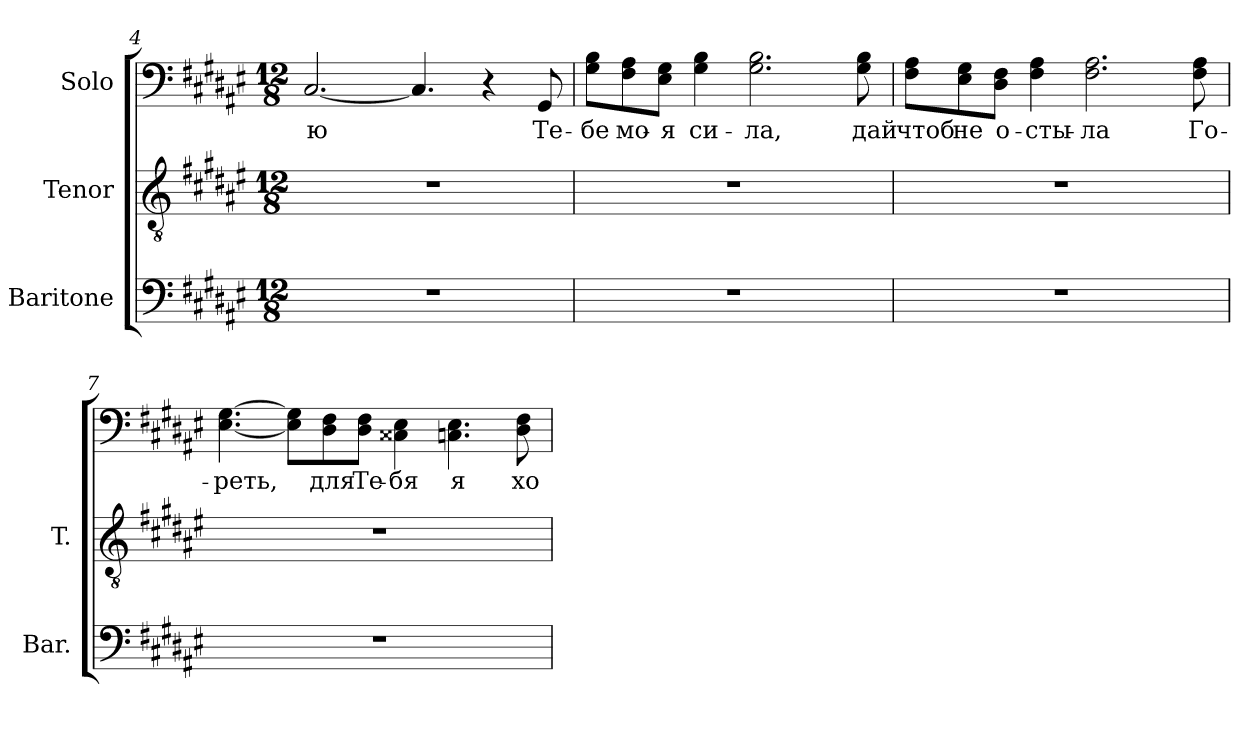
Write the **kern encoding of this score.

**kern	**kern	**kern	**text
*part3	*part2	*part1	*part1
*staff3	*staff2	*staff1	*staff1
*I"Baritone	*I"Tenor	*I"Solo	*
*I'Bar.	*I'T.	*	*
*clefF4	*clefGv2	*clefF4	*
*	*ITrd7c12	*	*
*k[f#c#g#d#a#e#]	*k[f#c#g#d#a#e#]	*k[f#c#g#d#a#e#]	*
*d#:	*d#:	*d#:	*
*M12/8	*M12/8	*M12/8	*
=4	=4	=4	=4
!LO:N:vis=1	!LO:N:vis=1	!	!
!	!	!	!LO:LY:b:color=#000000
1.r	1.r	[<2.C#i/	-ю
.	.	4.C#i/]	.
!	!	!	!LO:LY:b:color=#000000
.	.	4r	В
!	!	!	!LO:LY:b:color=#000000
.	.	8GG#i/	Те-
=5	=5	=5	=5
!LO:N:vis=1	!LO:N:vis=1	!	!
!	!	!	!LO:LY:b:color=#000000
1.r	1.r	8G#i\ 8Bi\L	-бе
!	!	!	!LO:LY:b:color=#000000
.	.	8F#i\ 8A#i\	мо-
!	!	!	!LO:LY:b:color=#000000
.	.	8E#i\ 8G#i\J	-я
!	!	!	!LO:LY:b:color=#000000
.	.	4G#i\ 4Bi	си-
!	!	!	!LO:LY:b:color=#000000
.	.	2.G#i\ 2.Bi	-ла,
!	!	!	!LO:LY:b:color=#000000
.	.	8G#i\ 8Bi	дай
!!LO:LB:g=z
=6	=6	=6	=6
!LO:N:vis=1	!LO:N:vis=1	!	!
!	!	!	!LO:LY:b:color=#000000
1.r	1.r	8F#i\ 8A#i\L	чтоб
!	!	!	!LO:LY:b:color=#000000
.	.	8E#i\ 8G#i\	не
!	!	!	!LO:LY:b:color=#000000
.	.	8D#i\ 8F#i\J	о-
!	!	!	!LO:LY:b:color=#000000
.	.	4F#i\ 4A#i	-сты-
!	!	!	!LO:LY:b:color=#000000
.	.	2.F#i\ 2.A#i	-ла
!	!	!	!LO:LY:b:color=#000000
.	.	8F#i\ 8A#i	Го-
=7	=7	=7	=7
!LO:N:vis=1	!LO:N:vis=1	!	!
!	!	!	!LO:LY:b:color=#000000
1.r	1.r	[<4.E#i\ [>4.G#i	-реть,
.	.	8E#i]\ 8G#i]\L	.
!	!	!	!LO:LY:b:color=#000000
.	.	8D#i\ 8F#i\	для
!	!	!	!LO:LY:b:color=#000000
.	.	8D#i\ 8F#i\J	Те-
!	!	!	!LO:LY:b:color=#000000
.	.	4C##Xi\ 4E#i	-бя
!	!	!	!LO:LY:b:color=#000000
.	.	4.Ci\ 4.E#i	я
!	!	!	!LO:LY:b:color=#000000
.	.	8D#i\ 8F#i	хо-
=	=	=	=
*-	*-	*-	*-
